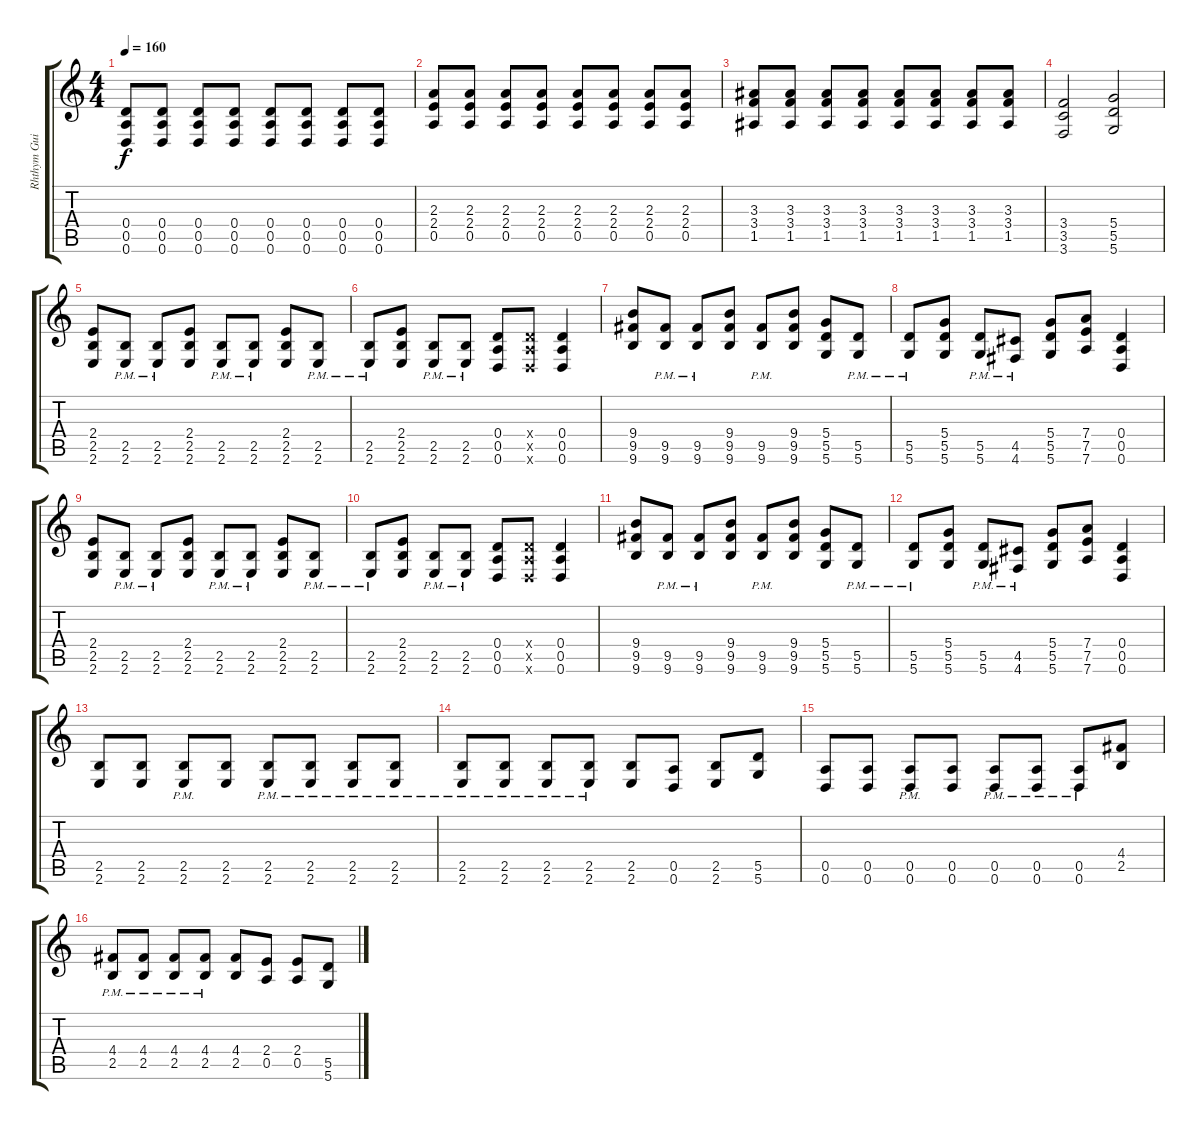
\track ("Rhthym Guitar" "Rhthym Gui") {instrument distortionguitar}
\staff {score tabs}
\tuning (E4 B3 G3 D3 A2 D2) {hide}
\ts (4 4)
\tempo 160
\clef g2
\ks c
(0.4 0.5 0.6).8{dy f} (0.4 0.5 0.6).8 (0.4 0.5 0.6).8 (0.4 0.5 0.6).8 (0.4 0.5 0.6).8 (0.4 0.5 0.6).8 (0.4 0.5 0.6).8 (0.4 0.5 0.6).8 |
(2.3 2.4 0.5).8 (2.3 2.4 0.5).8 (2.3 2.4 0.5).8 (2.3 2.4 0.5).8 (2.3 2.4 0.5).8 (2.3 2.4 0.5).8 (2.3 2.4 0.5).8 (2.3 2.4 0.5).8 |
(3.3 3.4 1.5).8 (3.3 3.4 1.5).8 (3.3 3.4 1.5).8 (3.3 3.4 1.5).8 (3.3 3.4 1.5).8 (3.3 3.4 1.5).8 (3.3 3.4 1.5).8 (3.3 3.4 1.5).8 |
(3.4 3.5 3.6).2 (5.4 5.5 5.6).2 |
(2.4 2.5 2.6).8 (2.5{pm} 2.6{pm}).8 (2.5{pm} 2.6{pm}).8 (2.4 2.5 2.6).8 (2.5{pm} 2.6{pm}).8 (2.5{pm} 2.6{pm}).8 (2.4 2.5 2.6).8 (2.5{pm} 2.6{pm}).8 |
(2.5{pm} 2.6{pm}).8 (2.4 2.5 2.6).8 (2.5{pm} 2.6{pm}).8 (2.5{pm} 2.6{pm}).8 (0.4 0.5 0.6).8 (0.4{x} 0.5{x} 0.6{x}).8 (0.4 0.5 0.6).4 |
(9.4 9.5 9.6).8 (9.5{pm} 9.6{pm}).8 (9.5{pm} 9.6{pm}).8 (9.4 9.5 9.6).8 (9.5{pm} 9.6{pm}).8 (9.4 9.5 9.6).8 (5.4 5.5 5.6).8 (5.5{pm} 5.6{pm}).8 |
(5.5{pm} 5.6{pm}).8 (5.4 5.5 5.6).8 (5.5{pm} 5.6{pm}).8 (4.5{pm} 4.6{pm}).8 (5.4 5.5 5.6).8 (7.4 7.5 7.6).8 (0.4 0.5 0.6).4 |
(2.4 2.5 2.6).8 (2.5{pm} 2.6{pm}).8 (2.5{pm} 2.6{pm}).8 (2.4 2.5 2.6).8 (2.5{pm} 2.6{pm}).8 (2.5{pm} 2.6{pm}).8 (2.4 2.5 2.6).8 (2.5{pm} 2.6{pm}).8 |
(2.5{pm} 2.6{pm}).8 (2.4 2.5 2.6).8 (2.5{pm} 2.6{pm}).8 (2.5{pm} 2.6{pm}).8 (0.4 0.5 0.6).8 (0.4{x} 0.5{x} 0.6{x}).8 (0.4 0.5 0.6).4 |
(9.4 9.5 9.6).8 (9.5{pm} 9.6{pm}).8 (9.5{pm} 9.6{pm}).8 (9.4 9.5 9.6).8 (9.5{pm} 9.6{pm}).8 (9.4 9.5 9.6).8 (5.4 5.5 5.6).8 (5.5{pm} 5.6{pm}).8 |
(5.5{pm} 5.6{pm}).8 (5.4 5.5 5.6).8 (5.5{pm} 5.6{pm}).8 (4.5{pm} 4.6{pm}).8 (5.4 5.5 5.6).8 (7.4 7.5 7.6).8 (0.4 0.5 0.6).4 |
(2.5 2.6).8 (2.5 2.6).8 (2.5{pm} 2.6{pm}).8 (2.5 2.6).8 (2.5{pm} 2.6{pm}).8 (2.5{pm} 2.6{pm}).8 (2.5{pm} 2.6{pm}).8 (2.5{pm} 2.6{pm}).8 |
(2.5{pm} 2.6{pm}).8 (2.5{pm} 2.6{pm}).8 (2.5{pm} 2.6{pm}).8 (2.5{pm} 2.6{pm}).8 (2.5 2.6).8 (0.5 0.6).8 (2.5 2.6).8 (5.5 5.6).8 |
(0.5 0.6).8 (0.5 0.6).8 (0.5{pm} 0.6{pm}).8 (0.5 0.6).8 (0.5{pm} 0.6{pm}).8 (0.5{pm} 0.6{pm}).8 (0.5{pm} 0.6{pm}).8 (4.4 2.5).8 |
(4.4{pm} 2.5{pm}).8 (4.4{pm} 2.5{pm}).8 (4.4{pm} 2.5{pm}).8 (4.4{pm} 2.5{pm}).8 (4.4 2.5).8 (2.4 0.5).8 (2.4 0.5).8 (5.5 5.6).8
